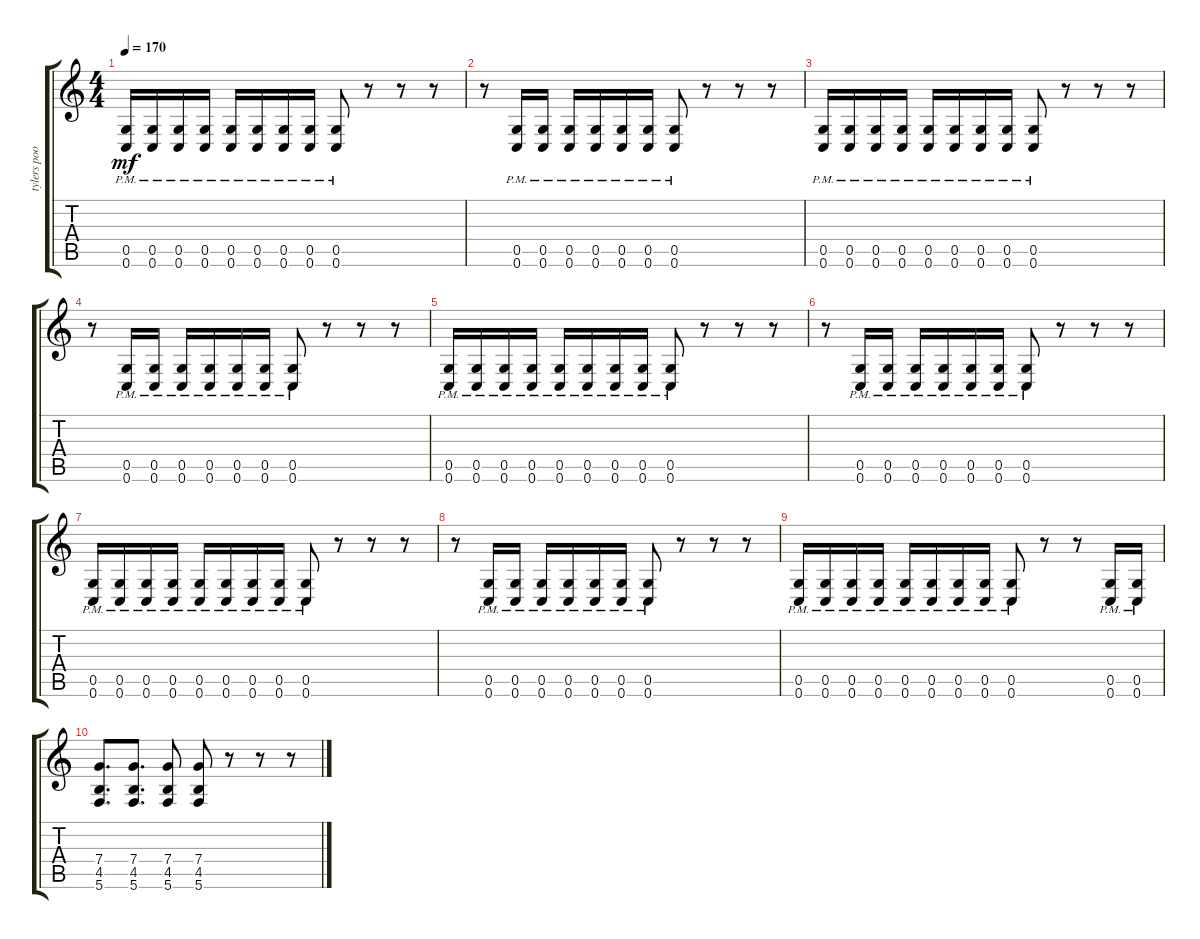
\track ("tylers poop." "tylers poo") {instrument distortionguitar}
\staff {score tabs}
\tuning (D4 A3 F3 C3 G2 C2) {hide}
\ts (4 4)
\tempo 170
\clef g2
\ks c
(0.5{pm} 0.6{pm}).16{dy mf} (0.5{pm} 0.6{pm}).16 (0.5{pm} 0.6{pm}).16 (0.5{pm} 0.6{pm}).16 (0.5{pm} 0.6{pm}).16 (0.5{pm} 0.6{pm}).16 (0.5{pm} 0.6{pm}).16 (0.5{pm} 0.6{pm}).16 (0.5{pm} 0.6{pm}).8 r.8 r.8 r.8 |
r.8 (0.5{pm} 0.6{pm}).16 (0.5{pm} 0.6{pm}).16 (0.5{pm} 0.6{pm}).16 (0.5{pm} 0.6{pm}).16 (0.5{pm} 0.6{pm}).16 (0.5{pm} 0.6{pm}).16 (0.5{pm} 0.6{pm}).8 r.8 r.8 r.8 |
(0.5{pm} 0.6{pm}).16 (0.5{pm} 0.6{pm}).16 (0.5{pm} 0.6{pm}).16 (0.5{pm} 0.6{pm}).16 (0.5{pm} 0.6{pm}).16 (0.5{pm} 0.6{pm}).16 (0.5{pm} 0.6{pm}).16 (0.5{pm} 0.6{pm}).16 (0.5{pm} 0.6{pm}).8 r.8 r.8 r.8 |
r.8 (0.5{pm} 0.6{pm}).16 (0.5{pm} 0.6{pm}).16 (0.5{pm} 0.6{pm}).16 (0.5{pm} 0.6{pm}).16 (0.5{pm} 0.6{pm}).16 (0.5{pm} 0.6{pm}).16 (0.5{pm} 0.6{pm}).8 r.8 r.8 r.8 |
(0.5{pm} 0.6{pm}).16 (0.5{pm} 0.6{pm}).16 (0.5{pm} 0.6{pm}).16 (0.5{pm} 0.6{pm}).16 (0.5{pm} 0.6{pm}).16 (0.5{pm} 0.6{pm}).16 (0.5{pm} 0.6{pm}).16 (0.5{pm} 0.6{pm}).16 (0.5{pm} 0.6{pm}).8 r.8 r.8 r.8 |
r.8 (0.5{pm} 0.6{pm}).16 (0.5{pm} 0.6{pm}).16 (0.5{pm} 0.6{pm}).16 (0.5{pm} 0.6{pm}).16 (0.5{pm} 0.6{pm}).16 (0.5{pm} 0.6{pm}).16 (0.5{pm} 0.6{pm}).8 r.8 r.8 r.8 |
(0.5{pm} 0.6{pm}).16 (0.5{pm} 0.6{pm}).16 (0.5{pm} 0.6{pm}).16 (0.5{pm} 0.6{pm}).16 (0.5{pm} 0.6{pm}).16 (0.5{pm} 0.6{pm}).16 (0.5{pm} 0.6{pm}).16 (0.5{pm} 0.6{pm}).16 (0.5{pm} 0.6{pm}).8 r.8 r.8 r.8 |
r.8 (0.5{pm} 0.6{pm}).16 (0.5{pm} 0.6{pm}).16 (0.5{pm} 0.6{pm}).16 (0.5{pm} 0.6{pm}).16 (0.5{pm} 0.6{pm}).16 (0.5{pm} 0.6{pm}).16 (0.5{pm} 0.6{pm}).8 r.8 r.8 r.8 |
(0.5{pm} 0.6{pm}).16 (0.5{pm} 0.6{pm}).16 (0.5{pm} 0.6{pm}).16 (0.5{pm} 0.6{pm}).16 (0.5{pm} 0.6{pm}).16 (0.5{pm} 0.6{pm}).16 (0.5{pm} 0.6{pm}).16 (0.5{pm} 0.6{pm}).16 (0.5{pm} 0.6{pm}).8 r.8 r.8 (0.5{pm} 0.6{pm}).16 (0.5{pm} 0.6{pm}).16 |
(7.4 4.5 5.6).8{d} (7.4 4.5 5.6).8{d} (7.4 4.5 5.6).8 (7.4 4.5 5.6).8 r.8 r.8 r.8
